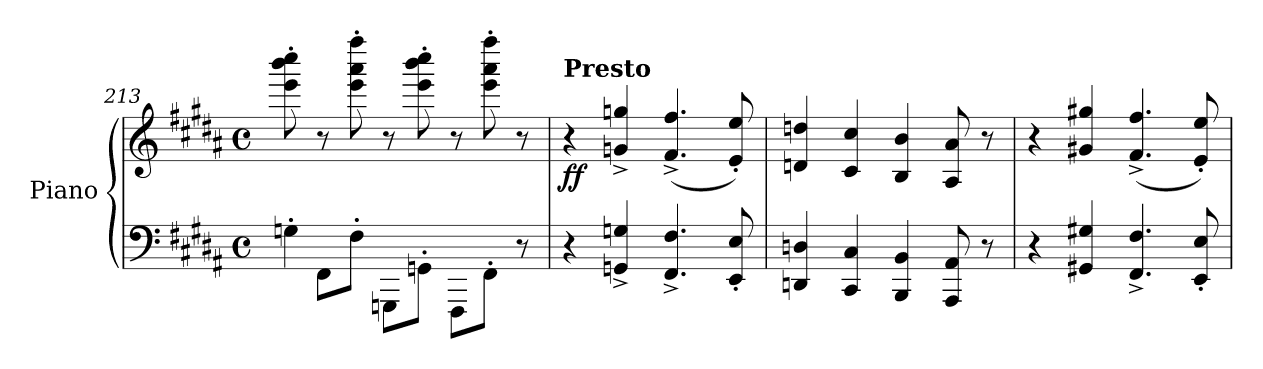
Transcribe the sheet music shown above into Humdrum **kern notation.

**kern	**kern	**dynam
*part1	*part1	*part1
*staff2	*staff1	*staff1/2
*I"Piano	*	*
*I'Pno.	*	*
*clefF4	*clefG2	*
*k[f#c#g#d#a#]	*k[f#c#g#d#a#]	*
*M4/4	*M4/4	*
*met(c)	*met(c)	*
*MM190	*MM190	*
=213	=213	=213
8Gn'\J	8eee\' 8bbb\' 8cccc#\'	.
8FF#\L	8r	.
8F#'\J	8eee\' 8aaa#\' 8ffff#\'	.
*	*MM180	*
8GGGn\L	8r	.
8GGn'\J	8eee\' 8bbb\' 8cccc#\'	.
*	*MM160	*
8FFF#\L	8r	.
8FF#'\J	8eee\' 8aaa#\' 8ffff#\'	.
*	*MM100	*
8r	8r	.
=214	=214	=214
!	!LO:TX:a:B:t=Presto	!
!	!	!LO:DY:b
4r	4r	ff
*	*MM190	*
4GGn/^ 4Gn/^	4gn/^ 4ggn/^	.
4.FF#/^ 4.F#/^	(<4.f#/^ 4.ff#/^	.
8EE/' 8E/'	8e/' 8ee/')	.
=215	=215	=215
4DDn/ 4Dn/	4dn/ 4ddn/	.
4CC#/ 4C#/	4c#/ 4cc#/	.
4BBB/ 4BB/	4B/ 4b/	.
8AAA#/ 8AA#/	8A#/ 8a#/	.
*	*MM140	*
8r	8r	.
!!LO:LB:g=z
=216	=216	=216
4r	4r	.
*	*MM190	*
4GG#X/ 4G#X/	4g#X/ 4gg#X/	.
4.FF#/^ 4.F#/^	(<4.f#/^ 4.ff#/^	.
8EE/' 8E/'	8e/' 8ee/')	.
=	=	=
*-	*-	*-
